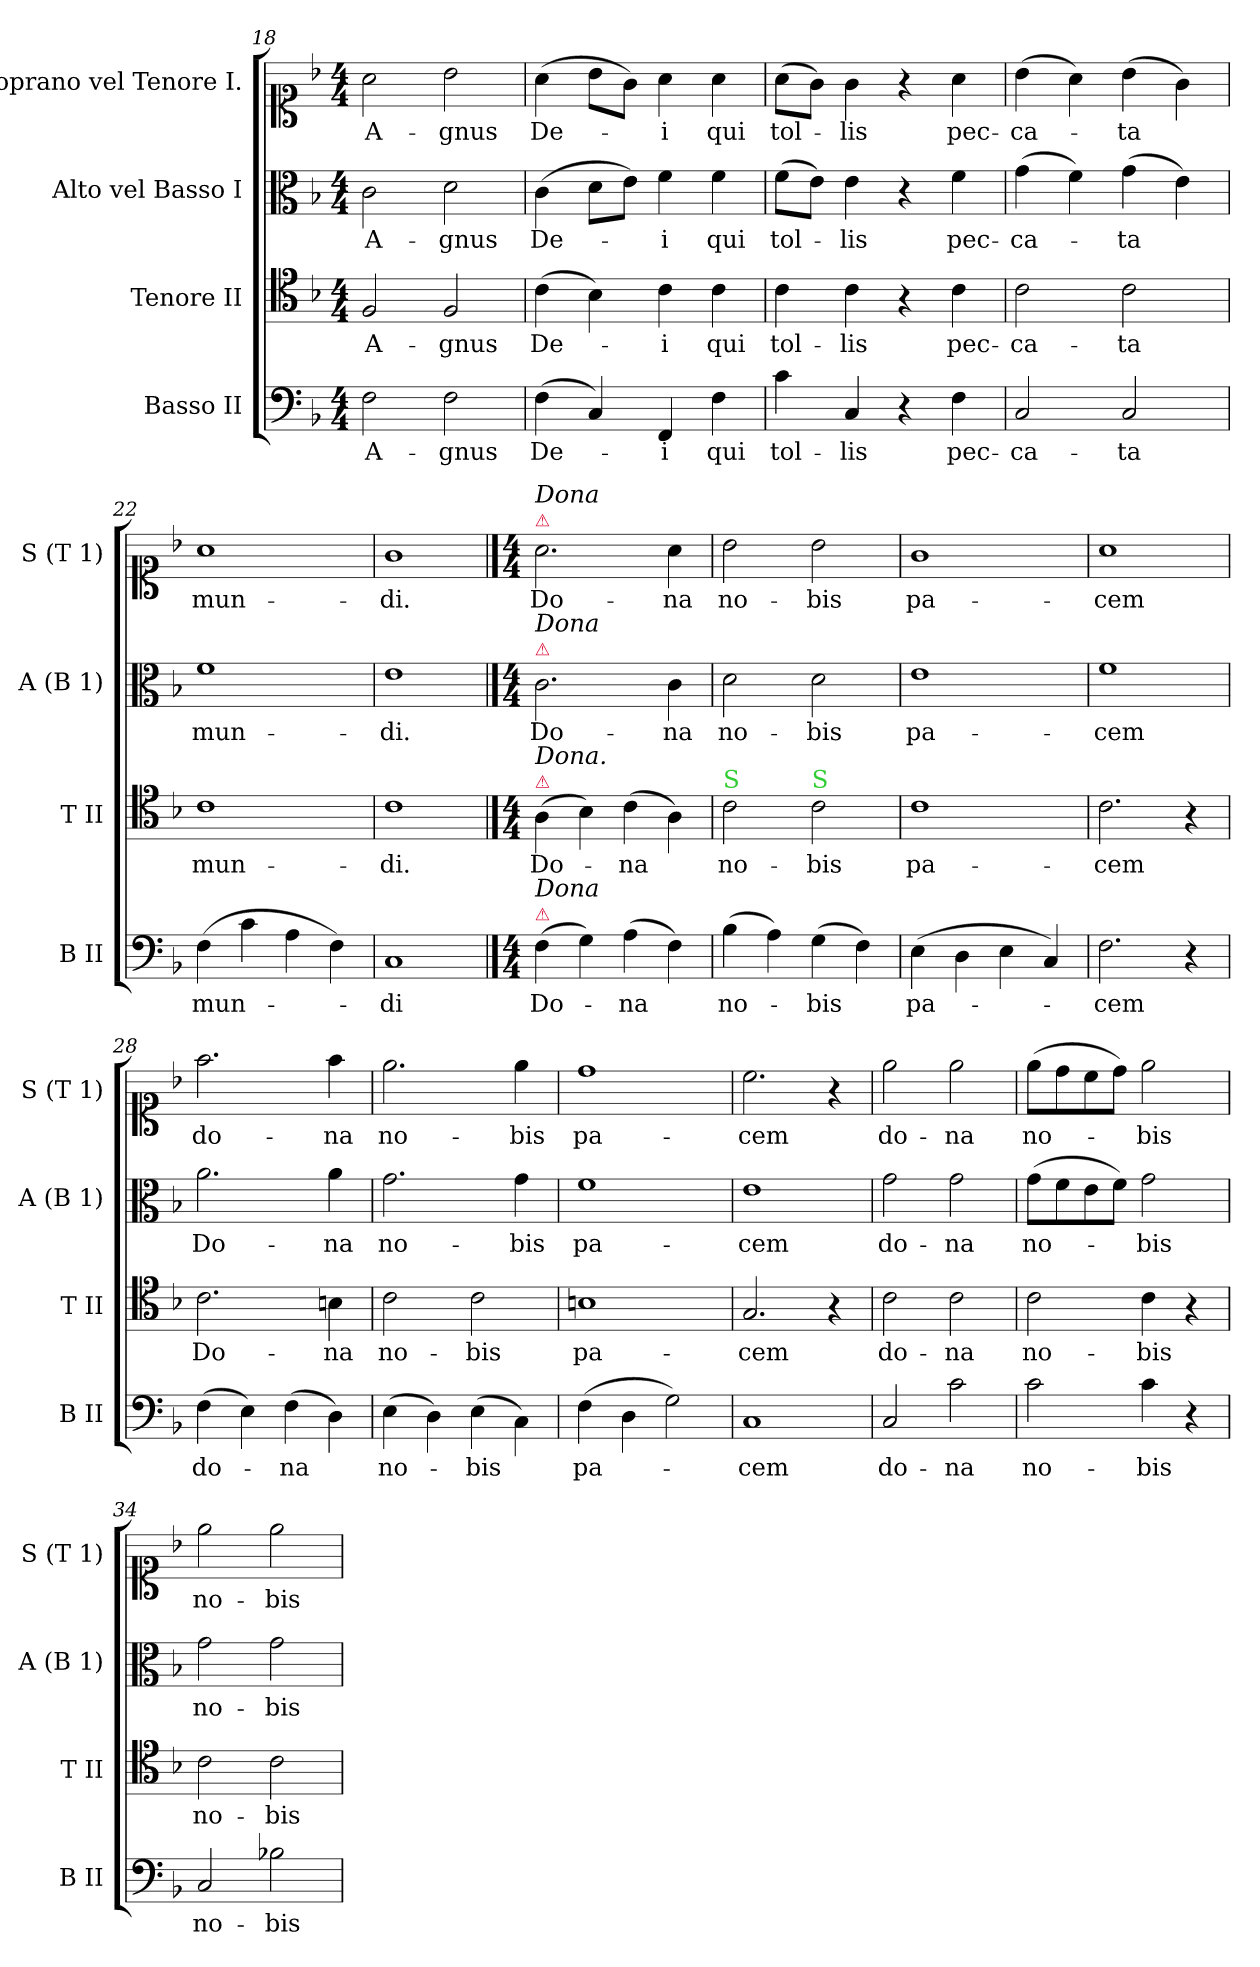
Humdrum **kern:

**kern	**text	**kern	**text	**kern	**text	**kern	**text
*part4	*part4	*part3	*part3	*part2	*part2	*part1	*part1
*staff4	*staff4	*staff3	*staff3	*staff2	*staff2	*staff1	*staff1
*I"Basso II	*	*I"Tenore II	*	*I"Alto vel Basso I	*	*I"Soprano vel Tenore I.	*
*I'B II	*	*I'T II	*	*I'A (B 1)	*	*I'S (T 1)	*
*clefF4	*	*clefC4	*	*clefC3	*	*clefC1	*
*k[b-]	*	*k[b-]	*	*k[b-]	*	*k[b-]	*
*M4/4	*	*M4/4	*	*M4/4	*	*M4/4	*
=18	=18	=18	=18	=18	=18	=18	=18
2F\	A-	2F/	A-	2c\	A-	2a\	A-
2F\	-gnus	2F/	-gnus	2d\	-gnus	2b-\	-gnus
=19	=19	=19	=19	=19	=19	=19	=19
(>4F\	De-	(>4c\	De-	(>4c\	De-	(>4a\	De-
4C/)	.	4B-\)	.	8d\L	.	8b-\L	.
.	.	.	.	8e\J)	.	8g\J)	.
4FF/	-i	4c\	-i	4f\	-i	4a\	-i
4F\	qui	4c\	qui	4f\	qui	4a\	qui
=20	=20	=20	=20	=20	=20	=20	=20
4c\	tol-	4c\	tol-	(>8f\L	tol-	(>8a\L	tol-
.	.	.	.	8e\J)	.	8g\J)	.
4C/	-lis	4c\	-lis	4e\	-lis	4g\	-lis
4r	.	4r	.	4r	.	4r	.
4F\	pec-	4c\	pec-	4f\	pec-	4a\	pec-
=21	=21	=21	=21	=21	=21	=21	=21
2C/	-ca-	2c\	-ca-	(>4g\	-ca-	(>4b-\	-ca-
.	.	.	.	4f\)	.	4a\)	.
2C/	-ta	2c\	-ta	(>4g\	-ta	(>4b-\	-ta
.	.	.	.	4e\)	.	4g\)	.
=22	=22	=22	=22	=22	=22	=22	=22
(>4F\	mun-	1c	mun-	1f	mun-	1a	mun-
4c\	.	.	.	.	.	.	.
4A\	.	.	.	.	.	.	.
4F\)	.	.	.	.	.	.	.
=23	=23	=23	=23	=23	=23	=23	=23
1C	-di	1c	-di.	1e	-di.	1g	-di.
==24	==24	==24	==24	==24	==24	==24	==24
*M4/4	*	*M4/4	*	*M4/4	*	*M4/4	*
!	!	!	!	!	!	!LO:TX:a:color=crimson:t=⚠	!
!	!	!	!	!	!	!LO:TX:a:i:t=Dona	!
!	!	!	!	!LO:TX:a:color=crimson:t=⚠	!	!	!
!	!	!	!	!LO:TX:a:i:t=Dona	!	!	!
!	!	!LO:TX:a:color=crimson:t=⚠	!	!	!	!	!
!	!	!LO:TX:a:i:t=Dona.	!	!	!	!	!
!LO:TX:a:color=crimson:t=⚠	!	!	!	!	!	!	!
!LO:TX:a:i:t=Dona	!	!	!	!	!	!	!
(>4F\	Do-	(>4A\	Do-	2.c\	Do-	2.a\	Do-
4G\)	.	4B-\)	.	.	.	.	.
(>4A\	-na	(>4c\	-na	.	.	.	.
4F\)	.	4A\)	.	4c\	-na	4a\	-na
=25	=25	=25	=25	=25	=25	=25	=25
!	!	!LO:TX:a:color=limegreen:t=S	!	!	!	!	!
(>4B-\	no-	2c\	no-	2d\	no-	2b-\	no-
4A\)	.	.	.	.	.	.	.
!	!	!LO:TX:a:color=limegreen:t=S	!	!	!	!	!
(>4G\	-bis	2c\	-bis	2d\	-bis	2b-\	-bis
4F\)	.	.	.	.	.	.	.
=26	=26	=26	=26	=26	=26	=26	=26
(>4E\	pa-	1c	pa-	1e	pa-	1g	pa-
4D\	.	.	.	.	.	.	.
4E\	.	.	.	.	.	.	.
4C/)	.	.	.	.	.	.	.
=27	=27	=27	=27	=27	=27	=27	=27
2.F\	-cem	2.c\	-cem	1f	-cem	1a	-cem
4r	.	4r	.	.	.	.	.
=28	=28	=28	=28	=28	=28	=28	=28
(>4F\	do-	2.c\	Do-	2.a\	Do-	2.ff\	do-
4E\)	.	.	.	.	.	.	.
(>4F\	-na	.	.	.	.	.	.
4D\)	.	4Bn\	-na	4a\	-na	4ff\	-na
=29	=29	=29	=29	=29	=29	=29	=29
(>4E\	no-	2c\	no-	2.g\	no-	2.ee\	no-
4D\)	.	.	.	.	.	.	.
(>4E\	-bis	2c\	-bis	.	.	.	.
4C\)	.	.	.	4g\	-bis	4ee\	-bis
=30	=30	=30	=30	=30	=30	=30	=30
(>4F\	pa-	1Bn	pa-	1f	pa-	1dd	pa-
4D\	.	.	.	.	.	.	.
2G\)	.	.	.	.	.	.	.
=31	=31	=31	=31	=31	=31	=31	=31
1C	-cem	2.G/	-cem	1e	-cem	2.cc\	-cem
.	.	4r	.	.	.	4r	.
=32	=32	=32	=32	=32	=32	=32	=32
2C/	do-	2c\	do-	2g\	do-	2ee\	do-
2c\	-na	2c\	-na	2g\	-na	2ee\	-na
=33	=33	=33	=33	=33	=33	=33	=33
2c\	no-	2c\	no-	(>8g\L	no-	(>8ee\L	no-
.	.	.	.	8f\	.	8dd\	.
.	.	.	.	8e\	.	8cc\	.
.	.	.	.	8f\J)	.	8dd\J)	.
4c\	-bis	4c\	-bis	2g\	-bis	2ee\	-bis
4r	.	4r	.	.	.	.	.
=34	=34	=34	=34	=34	=34	=34	=34
2C/	no-	2c\	no-	2g\	no-	2ee\	no-
2B-X\	-bis	2c\	-bis	2g\	-bis	2ee\	-bis
=	=	=	=	=	=	=	=
*-	*-	*-	*-	*-	*-	*-	*-
